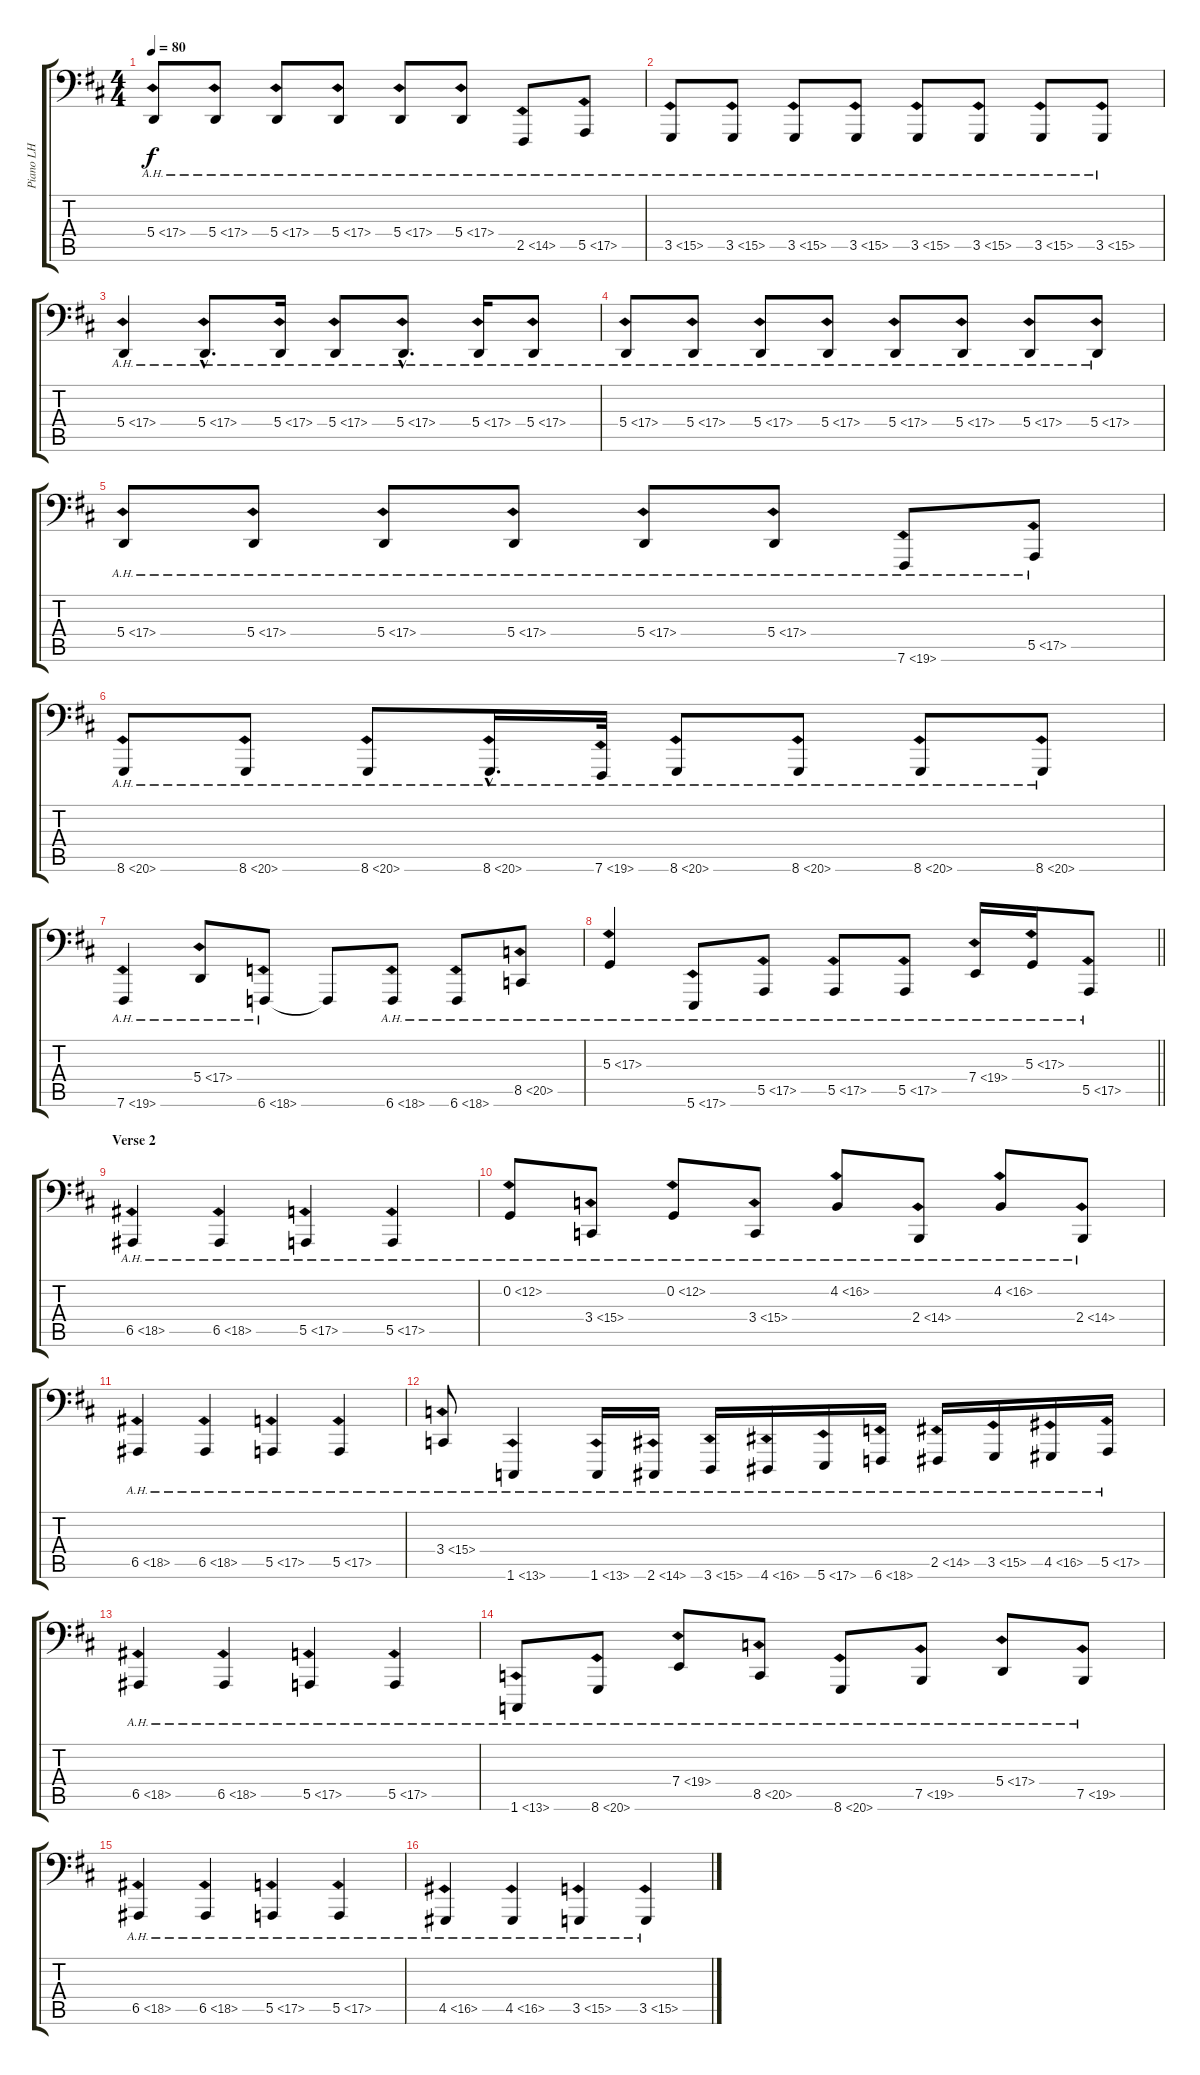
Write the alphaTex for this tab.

\track ("Piano LH" "Piano LH") {instrument acousticgrandpiano}
\staff {score tabs}
\tuning (C3 G2 D2 A1 E1 B0) {hide}
\ts (4 4)
\tempo 80
\clef f4
\ks d
5.4{ah 12}.8{dy f} 5.4{ah 12}.8 5.4{ah 12}.8 5.4{ah 12}.8 5.4{ah 12}.8 5.4{ah 12}.8 2.5{ah 12}.8 5.5{ah 12}.8 |
3.5{ah 12}.8 3.5{ah 12}.8 3.5{ah 12}.8 3.5{ah 12}.8 3.5{ah 12}.8 3.5{ah 12}.8 3.5{ah 12}.8 3.5{ah 12}.8 |
5.4{ah 12}.4 5.4{ah 12 hac}.8{d} 5.4{ah 12}.16 5.4{ah 12}.8 5.4{ah 12 hac}.8{d} 5.4{ah 12}.16 5.4{ah 12}.8 |
5.4{ah 12}.8 5.4{ah 12}.8 5.4{ah 12}.8 5.4{ah 12}.8 5.4{ah 12}.8 5.4{ah 12}.8 5.4{ah 12}.8 5.4{ah 12}.8 |
5.4{ah 12}.8 5.4{ah 12}.8 5.4{ah 12}.8 5.4{ah 12}.8 5.4{ah 12}.8 5.4{ah 12}.8 7.6{ah 12}.8 5.5{ah 12}.8 |
8.6{ah 12}.8 8.6{ah 12}.8 8.6{ah 12}.8 8.6{ah 12 hac}.16{d} 7.6{ah 12}.32 8.6{ah 12}.8 8.6{ah 12}.8 8.6{ah 12}.8 8.6{ah 12}.8 |
7.6{ah 12}.4 5.4{ah 12}.8 6.6{ah 12}.8 6.6{t}.8 6.6{ah 12}.8 6.6{ah 12}.8 8.5{ah 12}.8 |
\barLineRight lightlight
5.3{ah 12}.4 5.6{ah 12}.8 5.5{ah 12}.8 5.5{ah 12}.8 5.5{ah 12}.8 7.4{ah 12}.16 5.3{ah 12}.16 5.5{ah 12}.8 |
\section ("" "Verse 2")
6.5{ah 12}.4 6.5{ah 12}.4 5.5{ah 12}.4 5.5{ah 12}.4 |
0.2{ah 12}.8 3.4{ah 12}.8 0.2{ah 12}.8 3.4{ah 12}.8 4.2{ah 12}.8 2.4{ah 12}.8 4.2{ah 12}.8 2.4{ah 12}.8 |
6.5{ah 12}.4 6.5{ah 12}.4 5.5{ah 12}.4 5.5{ah 12}.4 |
3.4{ah 12}.8 1.6{ah 12}.4 1.6{ah 12}.16 2.6{ah 12}.16 3.6{ah 12}.16 4.6{ah 12}.16 5.6{ah 12}.16 6.6{ah 12}.16 2.5{ah 12}.16 3.5{ah 12}.16 4.5{ah 12}.16 5.5{ah 12}.16 |
6.5{ah 12}.4 6.5{ah 12}.4 5.5{ah 12}.4 5.5{ah 12}.4 |
1.6{ah 12}.8 8.6{ah 12}.8 7.4{ah 12}.8 8.5{ah 12}.8 8.6{ah 12}.8 7.5{ah 12}.8 5.4{ah 12}.8 7.5{ah 12}.8 |
6.5{ah 12}.4 6.5{ah 12}.4 5.5{ah 12}.4 5.5{ah 12}.4 |
4.5{ah 12}.4 4.5{ah 12}.4 3.5{ah 12}.4 3.5{ah 12}.4
